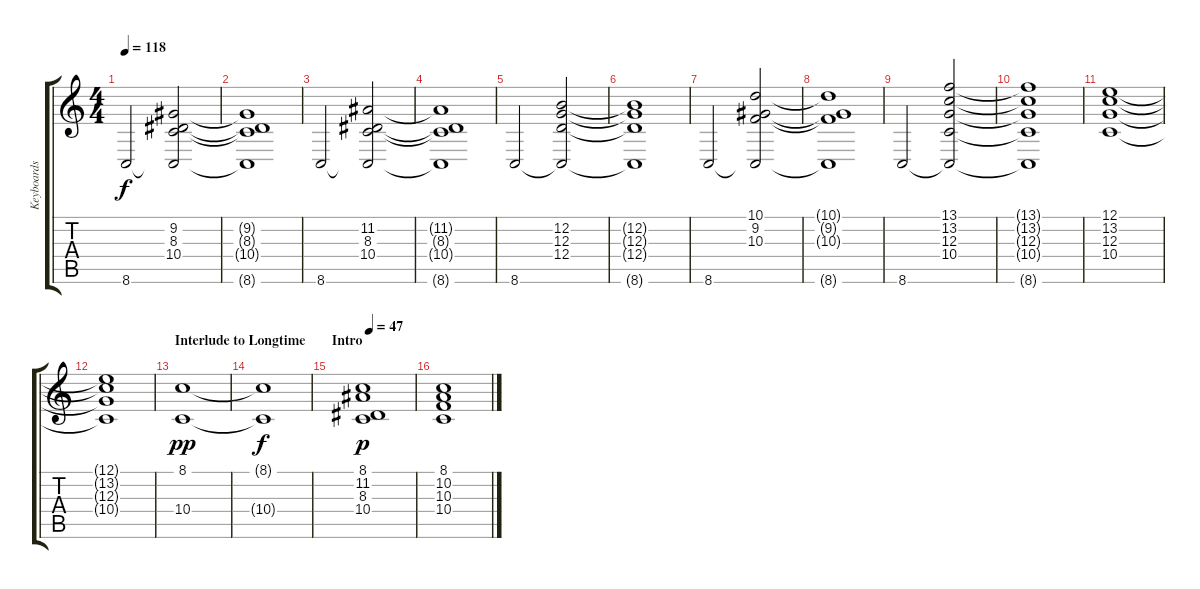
\track ("Keyboards" "Keyboards") {instrument drawbarorgan}
\staff {score tabs}
\tuning (E4 B3 G3 D3 A2 E2) {hide}
\ts (4 4)
\tempo 118
\clef g2
\ks c
8.6.2{dy f} (9.2 8.3 10.4 8.6{t}).2 |
(9.2{t} 8.3{t} 10.4{t} 8.6{t}).1 |
8.6.2 (11.2 8.3 10.4 8.6{t}).2 |
(11.2{t} 8.3{t} 10.4{t} 8.6{t}).1 |
8.6.2 (12.2 12.3 12.4 8.6{t}).2 |
(12.2{t} 12.3{t} 12.4{t} 8.6{t}).1 |
8.6.2 (10.1 9.2 10.3 8.6{t}).2 |
(10.1{t} 9.2{t} 10.3{t} 8.6{t}).1 |
8.6.2 (13.1 13.2 12.3 10.4 8.6{t}).2 |
(13.1{t} 13.2{t} 12.3{t} 10.4{t} 8.6{t}).1 |
(12.1 13.2 12.3 10.4).1{volume 0} |
(12.1{t} 13.2{t} 12.3{t} 10.4{t}).1 |
\section ("" "Interlude to Longtime")
(8.1 10.4).1{dy pp volume 9} |
(8.1{t} 10.4{t}).1{dy f} |
\section ("" "Intro")
\tempo 47
(8.1 11.2 8.3 10.4).1{dy p volume 13} |
(8.1 10.2 10.3 10.4).1
